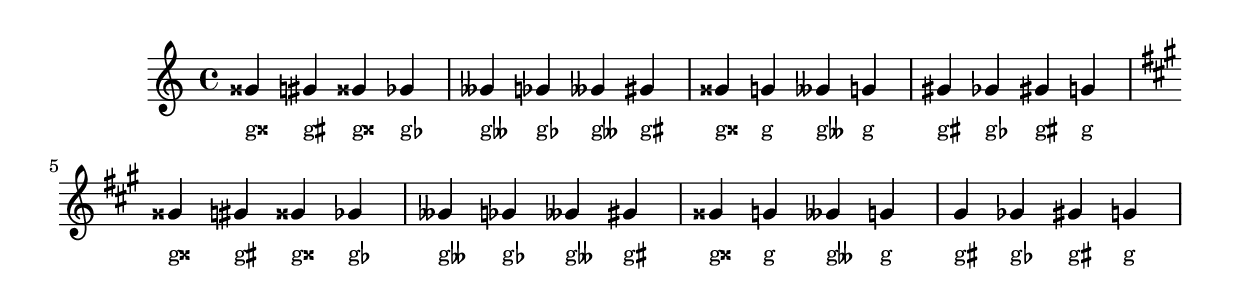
\version "1.7.16"
\header{
texidoc="
A sharp sign after a double sharp sign, as well as a flat sign
after a double flat sign is automatically prepended with a
natural sign.
"
}



thenotes =  \notes \relative cis' { \time 4/4
gisis'4 gis gisis ges |
geses ges geses gis |
gisis g geses g |
gis ges gis g |
\key a \major
gisis4 gis gisis ges |
geses ges geses gis |
gisis g geses g |
gis ges gis g |
}

\score { < \context Staff \thenotes
	\context NoteNames  {
		\property NoteNames.NoteName \override  #'no-spacing-rods  = ##f 
		\thenotes
	}
	>
}
%% new-chords-done %%